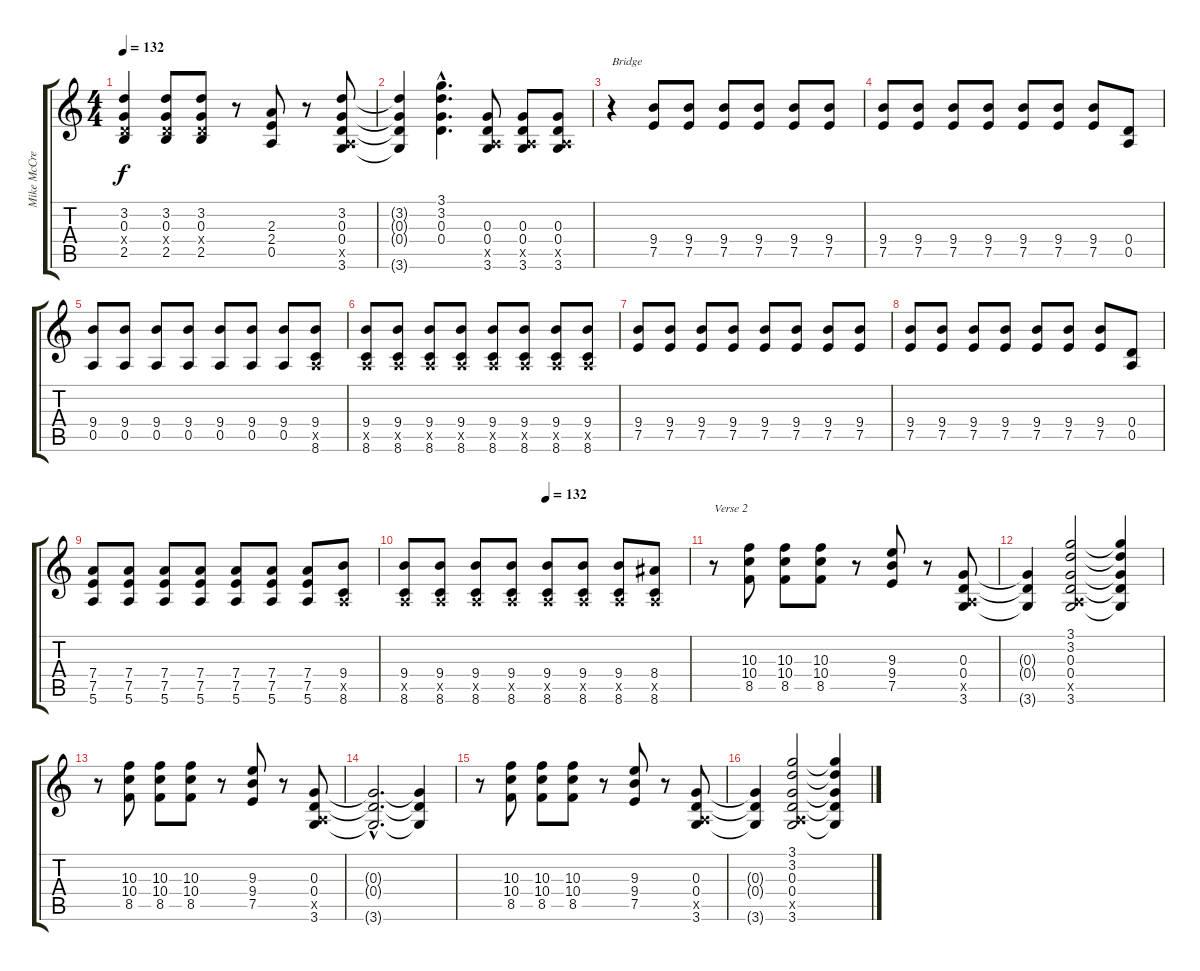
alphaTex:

\track ("Mike McCready" "Mike McCre") {instrument distortionguitar}
\staff {score tabs}
\tuning (E4 B3 G3 D3 A2 E2) {hide}
\ts (4 4)
\tempo 132
\clef g2
\ks c
(3.2 0.3 0.4{x} 2.5).4{dy f} (3.2 0.3 0.4{x} 2.5).8 (3.2 0.3 0.4{x} 2.5).8 r.8 (2.3 2.4 0.5).8 r.8 (3.2 0.3 0.4 0.5{x} 3.6).8 |
(3.2{t} 0.3{t} 0.4{t} 3.6{t}).4 (3.1{hac} 3.2{hac} 0.3{hac} 0.4{hac}).4{d} (0.3 0.4 0.5{x} 3.6).8 (0.3 0.4 0.5{x} 3.6).8 (0.3 0.4 0.5{x} 3.6).8 |
r.4{txt "Bridge"} (9.4 7.5).8 (9.4 7.5).8 (9.4 7.5).8 (9.4 7.5).8 (9.4 7.5).8 (9.4 7.5).8 |
(9.4 7.5).8 (9.4 7.5).8 (9.4 7.5).8 (9.4 7.5).8 (9.4 7.5).8 (9.4 7.5).8 (9.4 7.5).8 (0.4 0.5).8 |
(9.4 0.5).8 (9.4 0.5).8 (9.4 0.5).8 (9.4 0.5).8 (9.4 0.5).8 (9.4 0.5).8 (9.4 0.5).8 (9.4 0.5{x} 8.6).8 |
(9.4 0.5{x} 8.6).8 (9.4 0.5{x} 8.6).8 (9.4 0.5{x} 8.6).8 (9.4 0.5{x} 8.6).8 (9.4 0.5{x} 8.6).8 (9.4 0.5{x} 8.6).8 (9.4 0.5{x} 8.6).8 (9.4 0.5{x} 8.6).8 |
(9.4 7.5).8 (9.4 7.5).8 (9.4 7.5).8 (9.4 7.5).8 (9.4 7.5).8 (9.4 7.5).8 (9.4 7.5).8 (9.4 7.5).8 |
(9.4 7.5).8 (9.4 7.5).8 (9.4 7.5).8 (9.4 7.5).8 (9.4 7.5).8 (9.4 7.5).8 (9.4 7.5).8 (0.4 0.5).8 |
(7.4 7.5 5.6).8 (7.4 7.5 5.6).8 (7.4 7.5 5.6).8 (7.4 7.5 5.6).8 (7.4 7.5 5.6).8 (7.4 7.5 5.6).8 (7.4 7.5 5.6).8 (9.4 0.5{x} 8.6).8 |
\tempo (132 0.5)
(9.4 0.5{x} 8.6).8 (9.4 0.5{x} 8.6).8 (9.4 0.5{x} 8.6).8 (9.4 0.5{x} 8.6).8 (9.4 0.5{x} 8.6).8 (9.4 0.5{x} 8.6).8 (9.4 0.5{x} 8.6).8 (8.4 0.5{x} 8.6).8 |
r.8{txt "Verse 2"} (10.3 10.4 8.5).8 (10.3 10.4 8.5).8 (10.3 10.4 8.5).8 r.8 (9.3 9.4 7.5).8 r.8 (0.3 0.4 0.5{x} 3.6).8 |
(0.3{t} 0.4{t} 3.6{t}).4 (3.1 3.2 0.3 0.4 0.5{x} 3.6).2 (3.1{t} 3.2{t} 0.3{t} 0.4{t} 3.6{t}).4 |
r.8 (10.3 10.4 8.5).8 (10.3 10.4 8.5).8 (10.3 10.4 8.5).8 r.8 (9.3 9.4 7.5).8 r.8 (0.3 0.4 0.5{x} 3.6).8 |
(0.3{hac t} 0.4{hac t} 3.6{hac t}).2{d} (0.3{t} 0.4{t} 3.6{t}).4 |
r.8 (10.3 10.4 8.5).8 (10.3 10.4 8.5).8 (10.3 10.4 8.5).8 r.8 (9.3 9.4 7.5).8 r.8 (0.3 0.4 0.5{x} 3.6).8 |
(0.3{t} 0.4{t} 3.6{t}).4 (3.1 3.2 0.3 0.4 0.5{x} 3.6).2 (3.1{t} 3.2{t} 0.3{t} 0.4{t} 3.6{t}).4
